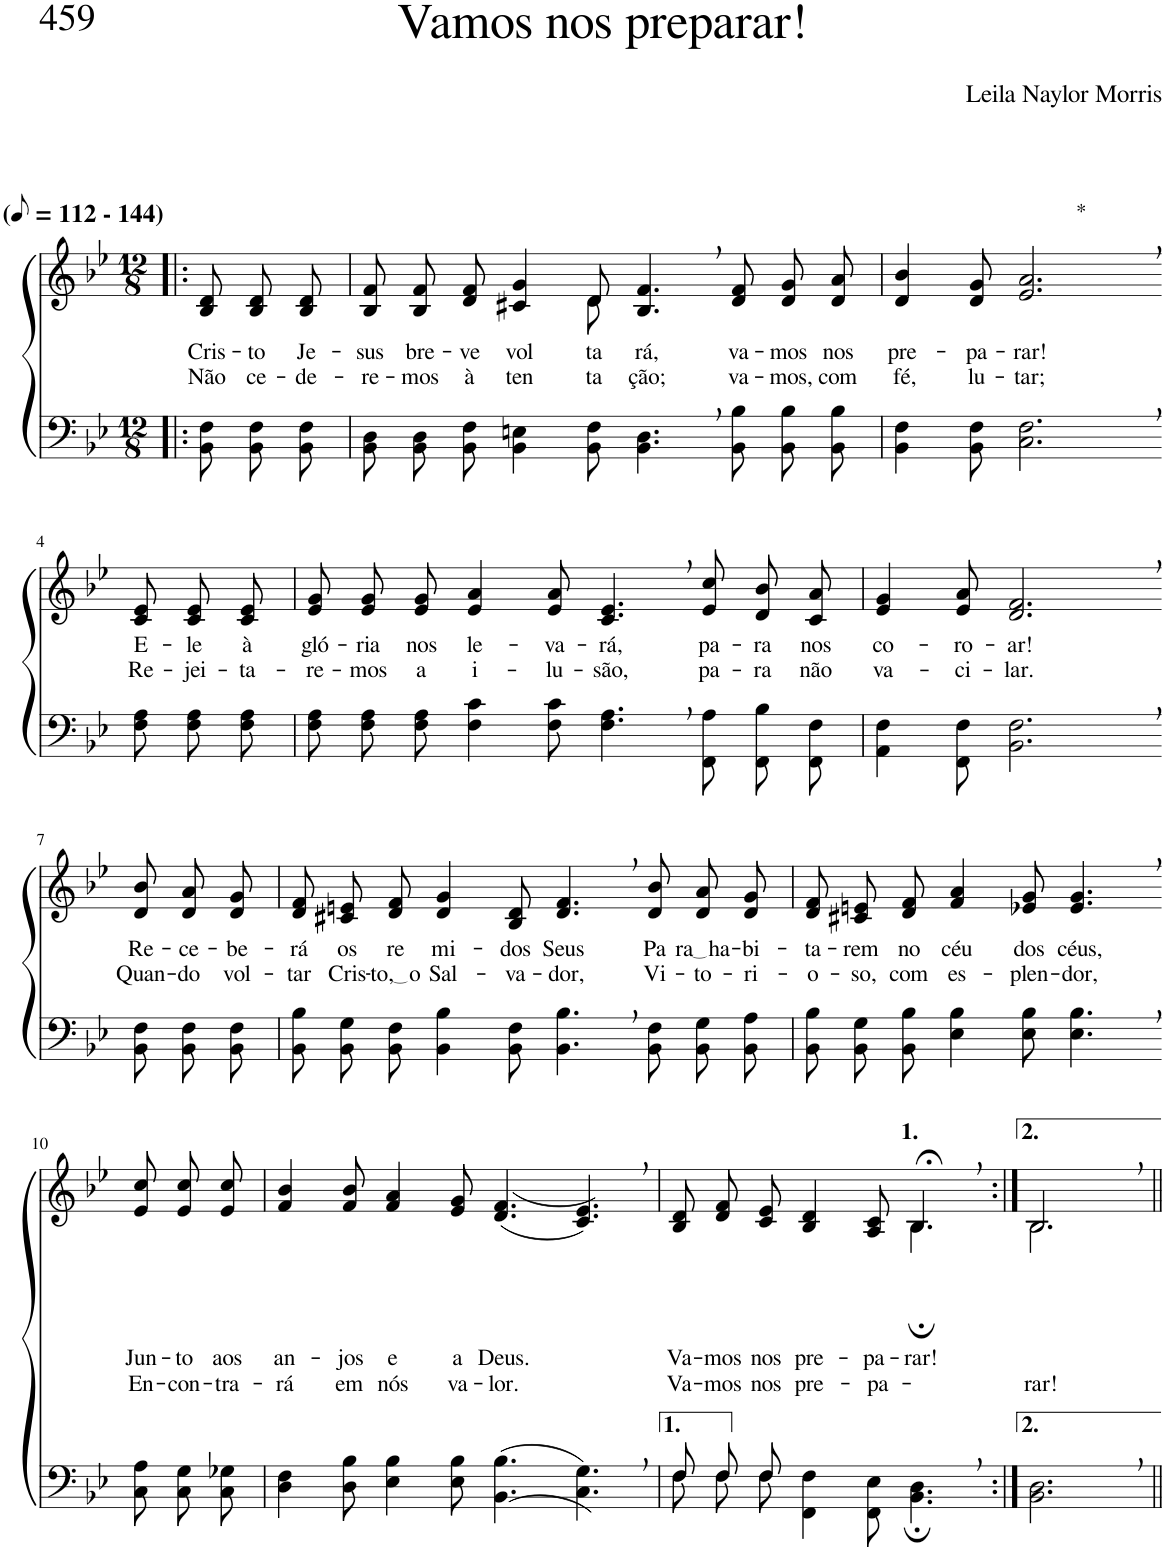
**kern	**kern	**text	**text
*part2	*part1	*part1	*part1
*staff2	*staff1	*staff1	*staff1
*I"Parte III e IV	*I"Parte I e II	*	*
*clefF4	*clefG2	*	*
*Trd-1c-2	*Trd-1c-2	*	*
*k[b-e-]	*k[b-e-]	*	*
*M12/8	*M12/8	*	*
*MM56	*MM56	*	*
=1!|:	=1!|:	=1!|:	=1!|:
!	!LO:TX:a:B:t=(	!	!
!	!LO:TX:a:B:t=- 144)	!	!
!	!	!LO:LY:b	!LO:LY:b
8BB-\ 8F\L	8B-/ 8d/L	Cris-	Não
!	!	!LO:LY:b	!LO:LY:b
8BB-\ 8F\	8B-/ 8d/	-to	ce-
!	!	!LO:LY:b	!LO:LY:b
8BB-\ 8F\J	8B-/ 8d/J	Je-	-de-
=2	=2	=2	=2
!	!	!LO:LY:b	!LO:LY:b
*	*^	*	*
8BB-\ 8D\L	8B-/ 8f/L	8ryy	-sus	-re-
!	!	!	!LO:LY:b	!LO:LY:b
*	*v	*v	*	*
8BB-\ 8D\	8B-/ 8f/	bre-	-mos
!	!	!LO:LY:b	!LO:LY:b
8BB-\ 8F\J	8d/ 8f/J	-ve	à
!	!	!LO:LY:b	!LO:LY:b
4BB-\ 4En\	4c#X/ 4g/	vol-	ten-
*	*^	*	*
!	!	!	!LO:LY:b	!LO:LY:b
8BB-\ 8F\	8d/	8d\	-ta-	-ta-
!	!	!	!LO:LY:b	!LO:LY:b
4.BB-\, 4.D\,	4.B-/, 4.f/,	2.ryy	-rá,	-ção;
!	!	!	!LO:LY:b	!LO:LY:b
8BB-\ 8B-\L	8d/ 8f/L	.	va-	va-
!	!	!	!LO:LY:b	!LO:LY:b
8BB-\ 8B-\	8d/ 8g/	.	-mos	-mos,
!	!	!	!LO:LY:b	!LO:LY:b
8BB-\ 8B-\J	8d/ 8a/J	.	nos	com
*	*v	*v	*	*
=3	=3	=3	=3
!	!	!LO:LY:b	!LO:LY:b
4BB-\ 4F\	4d/ 4b-/	pre-	fé,
!	!	!LO:LY:b	!LO:LY:b
8BB-\ 8F\	8d/ 8g/	-pa-	lu-
!	!LO:TX:a:t=*	!	!
!	!	!LO:LY:b	!LO:LY:b
2.C\, 2.F\,	2.e-/, 2.a/,	-rar!	-tar;
!!LO:LB:g=z
=4-	=4-	=4-	=4-
!	!	!LO:LY:b	!LO:LY:b
8F\ 8A\L	8c/ 8e-/L	E-	Re-
!	!	!LO:LY:b	!LO:LY:b
8F\ 8A\	8c/ 8e-/	-le	-jei-
!	!	!LO:LY:b	!LO:LY:b
8F\ 8A\J	8c/ 8e-/J	à	-ta-
=5	=5	=5	=5
!	!	!LO:LY:b	!LO:LY:b
8F\ 8A\L	8e-/ 8g/L	gló-	-re-
!	!	!LO:LY:b	!LO:LY:b
8F\ 8A\	8e-/ 8g/	-ria	-mos
!	!	!LO:LY:b	!LO:LY:b
8F\ 8A\J	8e-/ 8g/J	nos	a
!	!	!LO:LY:b	!LO:LY:b
4F\ 4c\	4e-/ 4a/	le-	i-
!	!	!LO:LY:b	!LO:LY:b
8F\ 8c\	8e-/ 8a/	-va-	-lu-
!	!	!LO:LY:b	!LO:LY:b
4.F\, 4.A\,	4.c/, 4.e-/,	-rá,	-são,
!	!	!LO:LY:b	!LO:LY:b
8FF/ 8A/L	8e-/ 8cc/L	pa-	pa-
!	!	!LO:LY:b	!LO:LY:b
8FF/ 8B-/	8d/ 8b-/	-ra	-ra
!	!	!LO:LY:b	!LO:LY:b
8FF/ 8F/J	8c/ 8a/J	nos	não
=6	=6	=6	=6
!	!	!LO:LY:b	!LO:LY:b
4AA\ 4F\	4e-/ 4g/	co-	va-
!	!	!LO:LY:b	!LO:LY:b
8FF\ 8F\	8e-/ 8a/	-ro-	-ci-
!	!	!LO:LY:b	!LO:LY:b
2.BB-\, 2.F\,	2.d/, 2.f/,	-ar!	-lar.
!!LO:LB:g=z
=7-	=7-	=7-	=7-
!	!	!LO:LY:b	!LO:LY:b
8BB-\ 8F\L	8d/ 8b-/L	Re-	Quan-
!	!	!LO:LY:b	!LO:LY:b
8BB-\ 8F\	8d/ 8a/	-ce-	-do
!	!	!LO:LY:b	!LO:LY:b
8BB-\ 8F\J	8d/ 8g/J	-be-	vol-
=8	=8	=8	=8
!	!	!LO:LY:b	!LO:LY:b
8BB-\ 8B-\L	8d/ 8f/L	-rá	-tar
!	!	!LO:LY:b	!LO:LY:b
8BB-\ 8G\	8c#X/ 8en/	os	Cris-
!	!	!LO:LY:b	!LO:LY:b
8BB-\ 8F\J	8d/ 8f/J	re	to, o
!	!	!LO:LY:b	!LO:LY:b
4BB-\ 4B-\	4d/ 4g/	mi-	Sal-
!	!	!LO:LY:b	!LO:LY:b
8BB-\ 8F\	8B-/ 8d/	-dos	-va-
!	!	!LO:LY:b	!LO:LY:b
4.BB-\, 4.B-\,	4.d/, 4.f/,	Seus	-dor,
!	!	!LO:LY:b	!LO:LY:b
8BB-\ 8F\L	8d/ 8b-/L	Pa	Vi-
!	!	!LO:LY:b	!LO:LY:b
8BB-\ 8G\	8d/ 8a/	ra ha	-to-
!	!	!LO:LY:b	!LO:LY:b
8BB-\ 8A\J	8d/ 8g/J	-bi-	-ri-
=9	=9	=9	=9
!	!	!LO:LY:b	!LO:LY:b
8BB-\ 8B-\L	8d/ 8f/L	-ta-	-o-
!	!	!LO:LY:b	!LO:LY:b
8BB-\ 8G\	8c#X/ 8en/	-rem	-so,
!	!	!LO:LY:b	!LO:LY:b
8BB-\ 8B-\J	8d/ 8f/J	no	com
!	!	!LO:LY:b	!LO:LY:b
4E-\ 4B-\	4f/ 4a/	céu	es-
!	!	!LO:LY:b	!LO:LY:b
8E-\ 8B-\	8e-X/ 8g/	dos	-plen-
!	!	!LO:LY:b	!LO:LY:b
4.E-\, 4.B-\,	4.e-/, 4.g/,	céus,	-dor,
!!LO:LB:g=z
=10-	=10-	=10-	=10-
!	!	!LO:LY:b	!LO:LY:b
8C\ 8A\L	8e-/ 8cc/L	Jun-	En-
!	!	!LO:LY:b	!LO:LY:b
8C\ 8G\	8e-/ 8cc/	-to	-con-
!	!	!LO:LY:b	!LO:LY:b
8C\ 8G-X\J	8e-/ 8cc/J	aos	-tra-
=11	=11	=11	=11
!	!	!LO:LY:b	!LO:LY:b
4D\ 4F\	4f/ 4b-/	an-	-rá
!	!	!LO:LY:b	!LO:LY:b
8D\ 8B-\	8f/ 8b-/	-jos	em
!	!	!LO:LY:b	!LO:LY:b
4E-\ 4B-\	4f/ 4a/	e	nós
!	!	!LO:LY:b	!LO:LY:b
8E-\ 8B-\	8e-/ 8g/	a	va-
!	!	!LO:LY:b	!LO:LY:b
((4.BB-\ 4.B-\	((4.d/ 4.f/	Deus.	-lor.
4.C\, 4.G\,))	4.c/, 4.e-/,))	.	.
=12	=12	=12	=12
*^	*	*	*
!	!	!	!LO:LY:b	!LO:LY:b
*	*	*^	*	*
8F/L	8F\L	8B-/ 8d/L	2.ryy	Va-	Va-
!	!	!	!	!LO:LY:b	!LO:LY:b
8F/	8F\	8d/ 8f/	.	-mos	-mos
!	!	!	!	!LO:LY:b	!LO:LY:b
8F/J	8F\J	8c/ 8e-/J	.	nos	nos
!	!	!	!	!LO:LY:b	!LO:LY:b
4.ryy	4FF\ 4F\	4B-/ 4d/	.	pre-	pre-
!	!	!	!	!LO:LY:b	!LO:LY:b
.	8FF\ 8E-\	8A/ 8c/	.	-pa-	-pa-
!	!	!	!	!LO:LY:b	!
4.ryy	4.BB-\; 4.D\;	4.B-;<,/	4.B-;\	-rar!	.
=13:|!	=13:|!	=13:|!	=13:|!	=13:|!	=13:|!
!	!	!	!	!	!LO:LY:b
*v	*v	*	*	*	*
2.BB-\, 2.D\,	2.B-,\	2.B-/	.	-rar!
*	*v	*v	*	*
=||	=||	=||	=||
*-	*-	*-	*-
